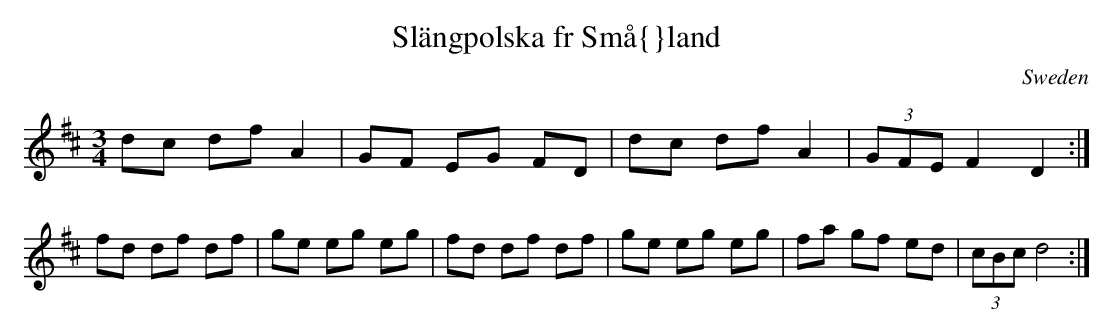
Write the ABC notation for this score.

X:1
T:Sl\"angpolska fr Sm\aa{}land
O:Sweden
M:3/4
K:D
dc df A2| GF EG FD| dc df A2| (3GFE F2 D2 :|
fd df df| ge eg eg| fd df df| ge eg eg|\
fa gf ed | (3cBc d4:|
